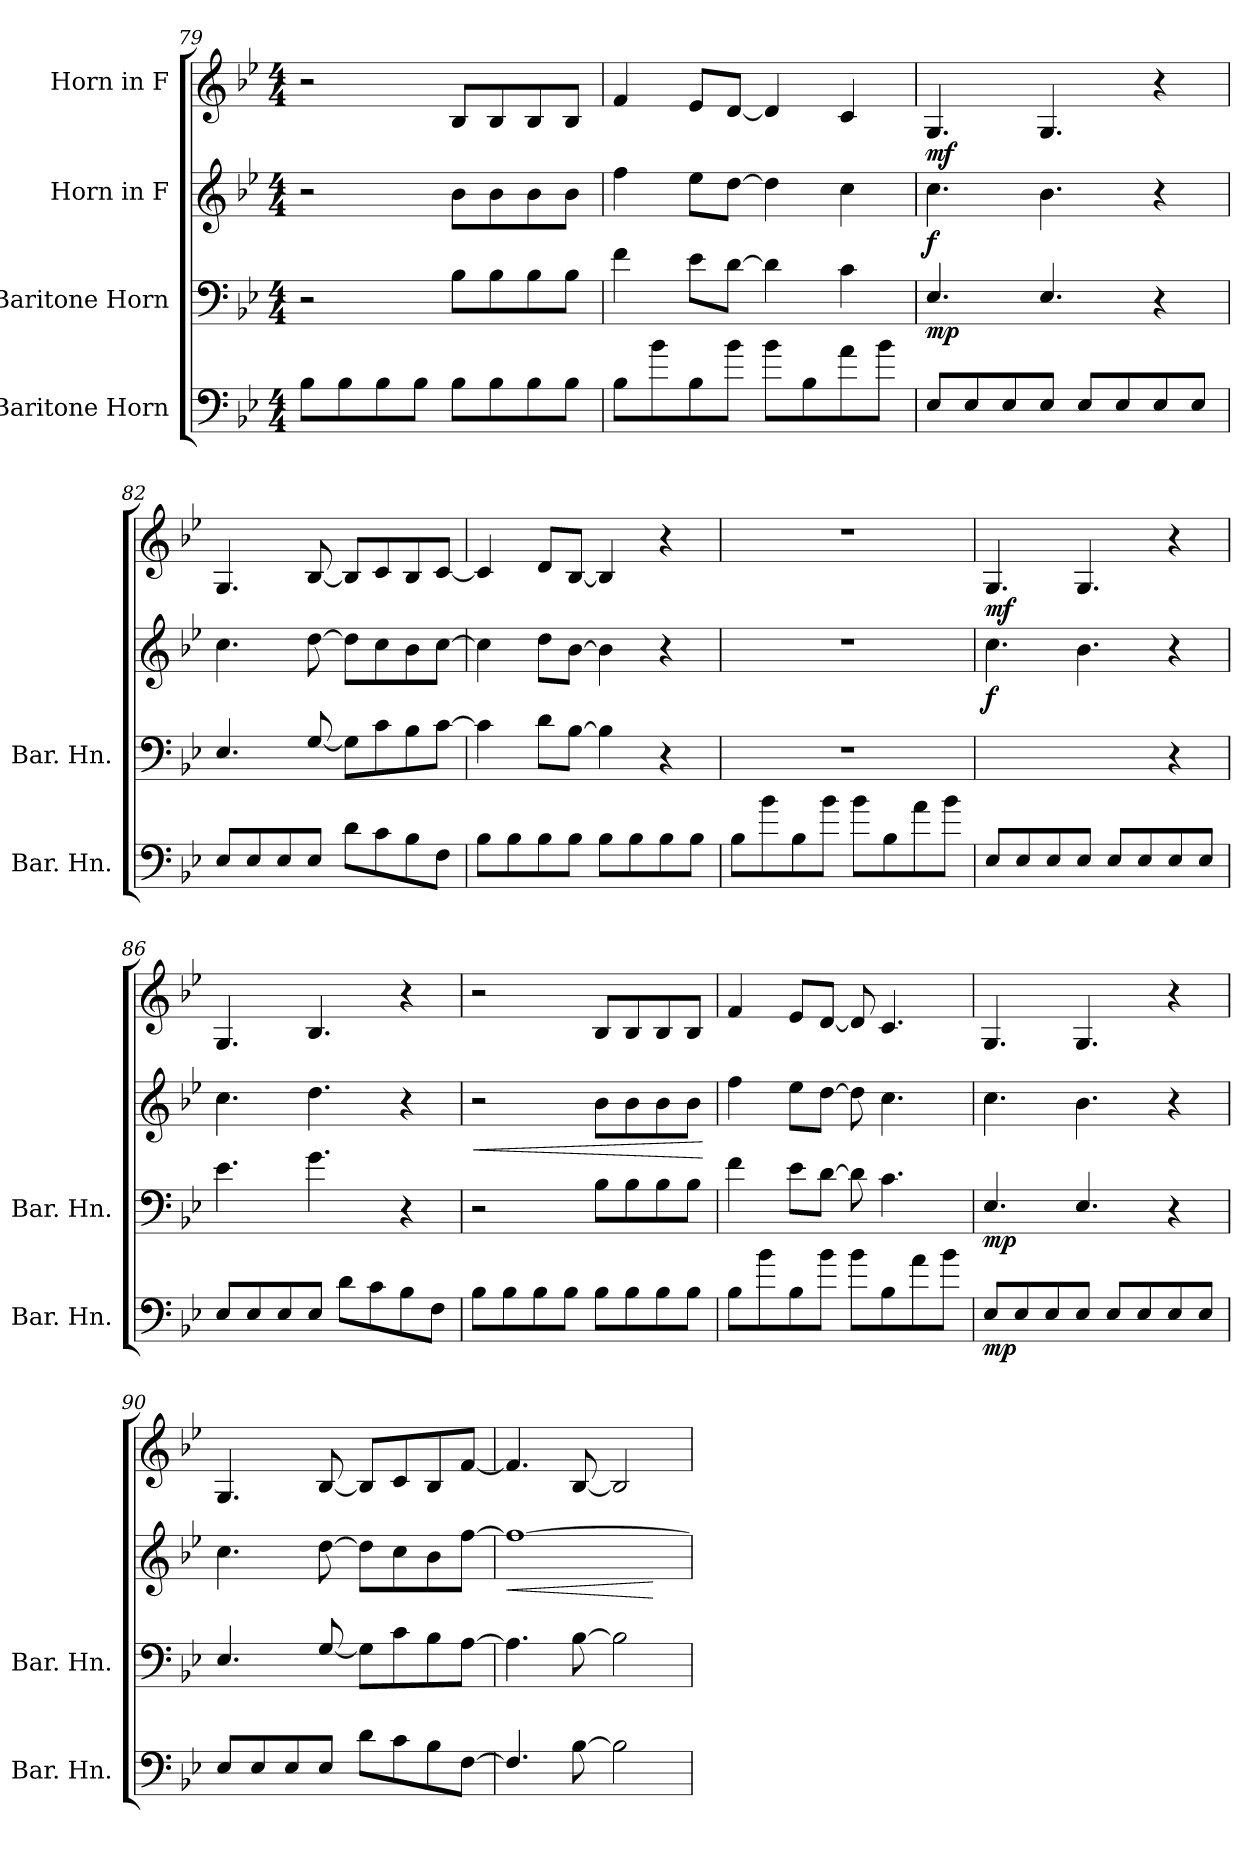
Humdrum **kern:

**kern	**dynam	**kern	**dynam	**kern	**dynam	**kern	**dynam
*part4	*part4	*part3	*part3	*part2	*part2	*part1	*part1
*staff4	*staff4	*staff3	*staff3	*staff2	*staff2	*staff1	*staff1
*I"Baritone Horn	*	*I"Baritone Horn	*	*I"Horn in F	*	*I"Horn in F	*
*I'Bar. Hn.	*	*I'Bar. Hn.	*	*	*	*	*
*clefF4	*	*clefF4	*	*clefG2	*	*clefG2	*
*ITrd4c7	*	*ITrd4c7	*	*ITrd4c7	*	*ITrd4c7	*
*k[b-e-a-]	*	*k[b-e-a-]	*	*k[b-e-a-]	*	*k[b-e-a-]	*
*M4/4	*	*M4/4	*	*M4/4	*	*M4/4	*
=79	=79	=79	=79	=79	=79	=79	=79
8E-\L	.	2r	.	2r	.	2r	.
8E-\	.	.	.	.	.	.	.
8E-\	.	.	.	.	.	.	.
8E-\J	.	.	.	.	.	.	.
8E-\L	.	8E-\L	.	8e-\L	.	8E-/L	.
8E-\	.	8E-\	.	8e-\	.	8E-/	.
8E-\	.	8E-\	.	8e-\	.	8E-/	.
8E-\J	.	8E-\J	.	8e-\J	.	8E-/J	.
!!LO:LB:g=z
=80	=80	=80	=80	=80	=80	=80	=80
8E-\L	.	4B-\	.	4b-\	.	4B-/	.
8e-\	.	.	.	.	.	.	.
8E-\	.	8A-\L	.	8a-\L	.	8A-/L	.
8e-\J	.	[8G\J	.	[8g\J	.	[8G/J	.
8e-\L	.	4G\]	.	4g\]	.	4G/]	.
8E-\	.	.	.	.	.	.	.
8d\	.	4F\	.	4f\	.	4F/	.
8e-\J	.	.	.	.	.	.	.
=81	=81	=81	=81	=81	=81	=81	=81
!	!	!	!LO:DY:b	!	!LO:DY:b	!	!LO:DY:b
8AA-/L	.	4.AA-/	mp	4.f\	f	4.C/	mf
8AA-/	.	.	.	.	.	.	.
8AA-/	.	.	.	.	.	.	.
8AA-/J	.	4.AA-/	.	4.e-\	.	4.C/	.
8AA-/L	.	.	.	.	.	.	.
8AA-/	.	.	.	.	.	.	.
8AA-/	.	4r	.	4r	.	4r	.
8AA-/J	.	.	.	.	.	.	.
=82	=82	=82	=82	=82	=82	=82	=82
8AA-/L	.	4.AA-/	.	4.f\	.	4.C/	.
8AA-/	.	.	.	.	.	.	.
8AA-/	.	.	.	.	.	.	.
8AA-/J	.	[8C/	.	[8g\	.	[8E-/	.
8G\L	.	8C\L]	.	8g\L]	.	8E-/L]	.
8F\	.	8F\	.	8f\	.	8F/	.
8E-\	.	8E-\	.	8e-\	.	8E-/	.
8BB-\J	.	[8F\J	.	[8f\J	.	[8F/J	.
=83	=83	=83	=83	=83	=83	=83	=83
8E-\L	.	4F\]	.	4f\]	.	4F/]	.
8E-\	.	.	.	.	.	.	.
8E-\	.	8G\L	.	8g\L	.	8G/L	.
8E-\J	.	[8E-\J	.	[8e-\J	.	[8E-/J	.
8E-\L	.	4E-\]	.	4e-\]	.	4E-/]	.
8E-\	.	.	.	.	.	.	.
8E-\	.	4r	.	4r	.	4r	.
8E-\J	.	.	.	.	.	.	.
!!LO:PB:g=z
=84	=84	=84	=84	=84	=84	=84	=84
8E-\L	.	1r	.	1r	.	1r	.
8e-\	.	.	.	.	.	.	.
8E-\	.	.	.	.	.	.	.
8e-\J	.	.	.	.	.	.	.
8e-\L	.	.	.	.	.	.	.
8E-\	.	.	.	.	.	.	.
8d\	.	.	.	.	.	.	.
8e-\J	.	.	.	.	.	.	.
=85	=85	=85	=85	=85	=85	=85	=85
!	!	!	!	!	!LO:DY:b	!	!LO:DY:b
8AA-/L	.	4.AA-/yy	.	4.f\	f	4.C/	mf
8AA-/	.	.	.	.	.	.	.
8AA-/	.	.	.	.	.	.	.
8AA-/J	.	4.AA-/yy	.	4.e-\	.	4.C/	.
8AA-/L	.	.	.	.	.	.	.
8AA-/	.	.	.	.	.	.	.
8AA-/	.	4r	.	4r	.	4r	.
8AA-/J	.	.	.	.	.	.	.
=86	=86	=86	=86	=86	=86	=86	=86
8AA-/L	.	4.A-\	.	4.f\	.	4.C/	.
8AA-/	.	.	.	.	.	.	.
8AA-/	.	.	.	.	.	.	.
8AA-/J	.	4.c\	.	4.g\	.	4.E-/	.
8G\L	.	.	.	.	.	.	.
8F\	.	.	.	.	.	.	.
8E-\	.	4r	.	4r	.	4r	.
8BB-\J	.	.	.	.	.	.	.
=87	=87	=87	=87	=87	=87	=87	=87
!	!	!	!	!	!LO:HP:b	!	!
8E-\L	.	2r	.	2r	<	2r	.
8E-\	.	.	.	.	.	.	.
8E-\	.	.	.	.	.	.	.
8E-\J	.	.	.	.	.	.	.
8E-\L	.	8E-\L	.	8e-\L	.	8E-/L	.
8E-\	.	8E-\	.	8e-\	.	8E-/	.
8E-\	.	8E-\	.	8e-\	.	8E-/	.
8E-\J	.	8E-\J	.	8e-\J	.	8E-/J	.
.	.	.	.	.	[	.	.
!!LO:LB:g=z
=88	=88	=88	=88	=88	=88	=88	=88
8E-\L	.	4B-\	.	4b-\	.	4B-/	.
8e-\	.	.	.	.	.	.	.
8E-\	.	8A-\L	.	8a-\L	.	8A-/L	.
8e-\J	.	[8G\J	.	[8g\J	.	[8G/J	.
8e-\L	.	8G\]	.	8g\]	.	8G/]	.
8E-\	.	4.F\	.	4.f\	.	4.F/	.
8d\	.	.	.	.	.	.	.
8e-\J	.	.	.	.	.	.	.
=89	=89	=89	=89	=89	=89	=89	=89
!	!LO:DY:b	!	!LO:DY:b	!	!	!	!
8AA-/L	mp	4.AA-/	mp	4.f\	.	4.C/	.
8AA-/	.	.	.	.	.	.	.
8AA-/	.	.	.	.	.	.	.
8AA-/J	.	4.AA-/	.	4.e-\	.	4.C/	.
8AA-/L	.	.	.	.	.	.	.
8AA-/	.	.	.	.	.	.	.
8AA-/	.	4r	.	4r	.	4r	.
8AA-/J	.	.	.	.	.	.	.
=90	=90	=90	=90	=90	=90	=90	=90
8AA-/L	.	4.AA-/	.	4.f\	.	4.C/	.
8AA-/	.	.	.	.	.	.	.
8AA-/	.	.	.	.	.	.	.
8AA-/J	.	[8C/	.	[8g\	.	[8E-/	.
8G\L	.	8C\L]	.	8g\L]	.	8E-/L]	.
8F\	.	8F\	.	8f\	.	8F/	.
8E-\	.	8E-\	.	8e-\	.	8E-/	.
[8BB-\J	.	[8D\J	.	[8b-\J	.	[8B-/J	.
=91	=91	=91	=91	=91	=91	=91	=91
!	!	!	!	!	!LO:HP:b	!	!
4.BB-/]	.	4.D\]	.	1b-_	<	4.B-/]	.
[8E-\	.	[8E-\	.	.	.	[8E-/	.
2E-\]	.	2E-\]	.	.	.	2E-/]	.
.	.	.	.	.	[	.	.
=	=	=	=	=	=	=	=
*-	*-	*-	*-	*-	*-	*-	*-
